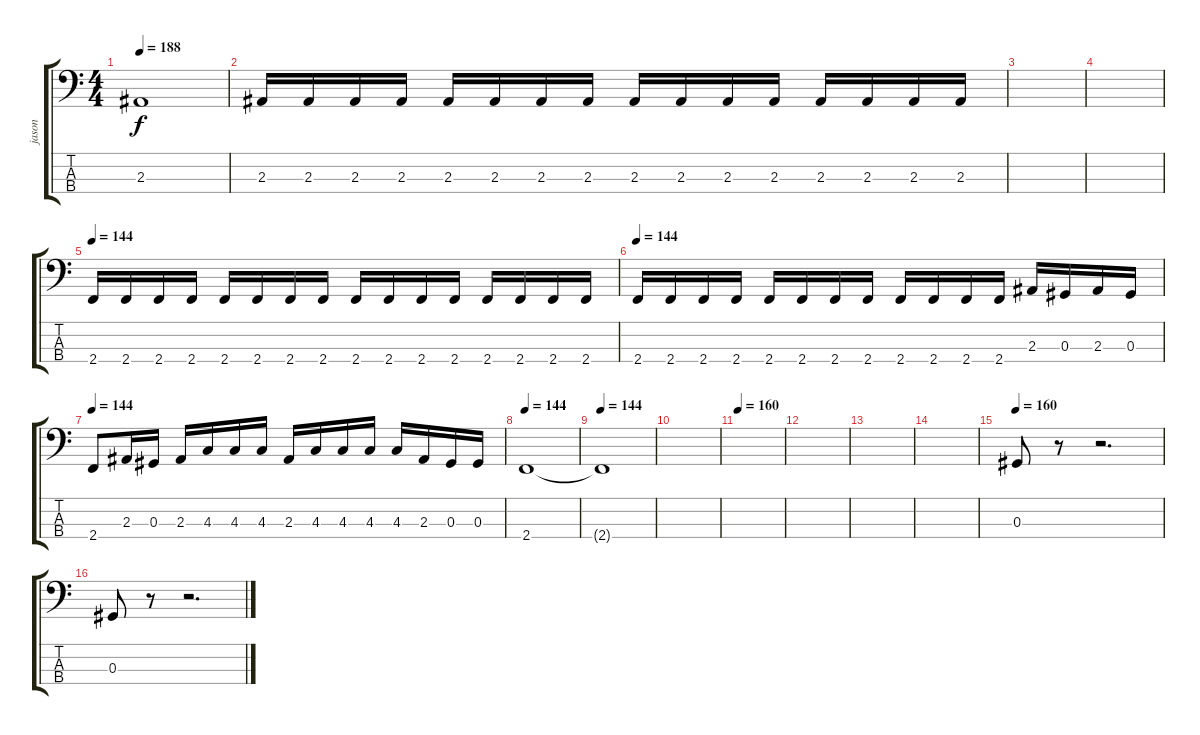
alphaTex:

\track ("jason" "jason") {instrument electricbasspick}
\staff {score tabs}
\tuning (Gb2 Db2 Ab1 Eb1) {hide}
\ts (4 4)
\tempo 188
\clef f4
\ks c
2.3{t}.1{dy f} |
2.3.16 2.3.16 2.3.16 2.3.16 2.3.16 2.3.16 2.3.16 2.3.16 2.3.16 2.3.16 2.3.16 2.3.16 2.3.16 2.3.16 2.3.16 2.3.16 |
|
|
\tempo 144
2.4.16 2.4.16 2.4.16 2.4.16 2.4.16 2.4.16 2.4.16 2.4.16 2.4.16 2.4.16 2.4.16 2.4.16 2.4.16 2.4.16 2.4.16 2.4.16 |
\tempo 144
2.4.16 2.4.16 2.4.16 2.4.16 2.4.16 2.4.16 2.4.16 2.4.16 2.4.16 2.4.16 2.4.16 2.4.16 2.3.16 0.3.16 2.3.16 0.3.16 |
\tempo 144
2.4.8 2.3.16 0.3.16 2.3.16 4.3.16 4.3.16 4.3.16 2.3.16 4.3.16 4.3.16 4.3.16 4.3.16 2.3.16 0.3.16 0.3.16 |
\tempo 144
2.4.1 |
\tempo 144
2.4{t}.1 |
|
\tempo 160
|
|
|
|
\tempo 160
0.3.8 r.8 r.2{d} |
0.3.8 r.8 r.2{d}
